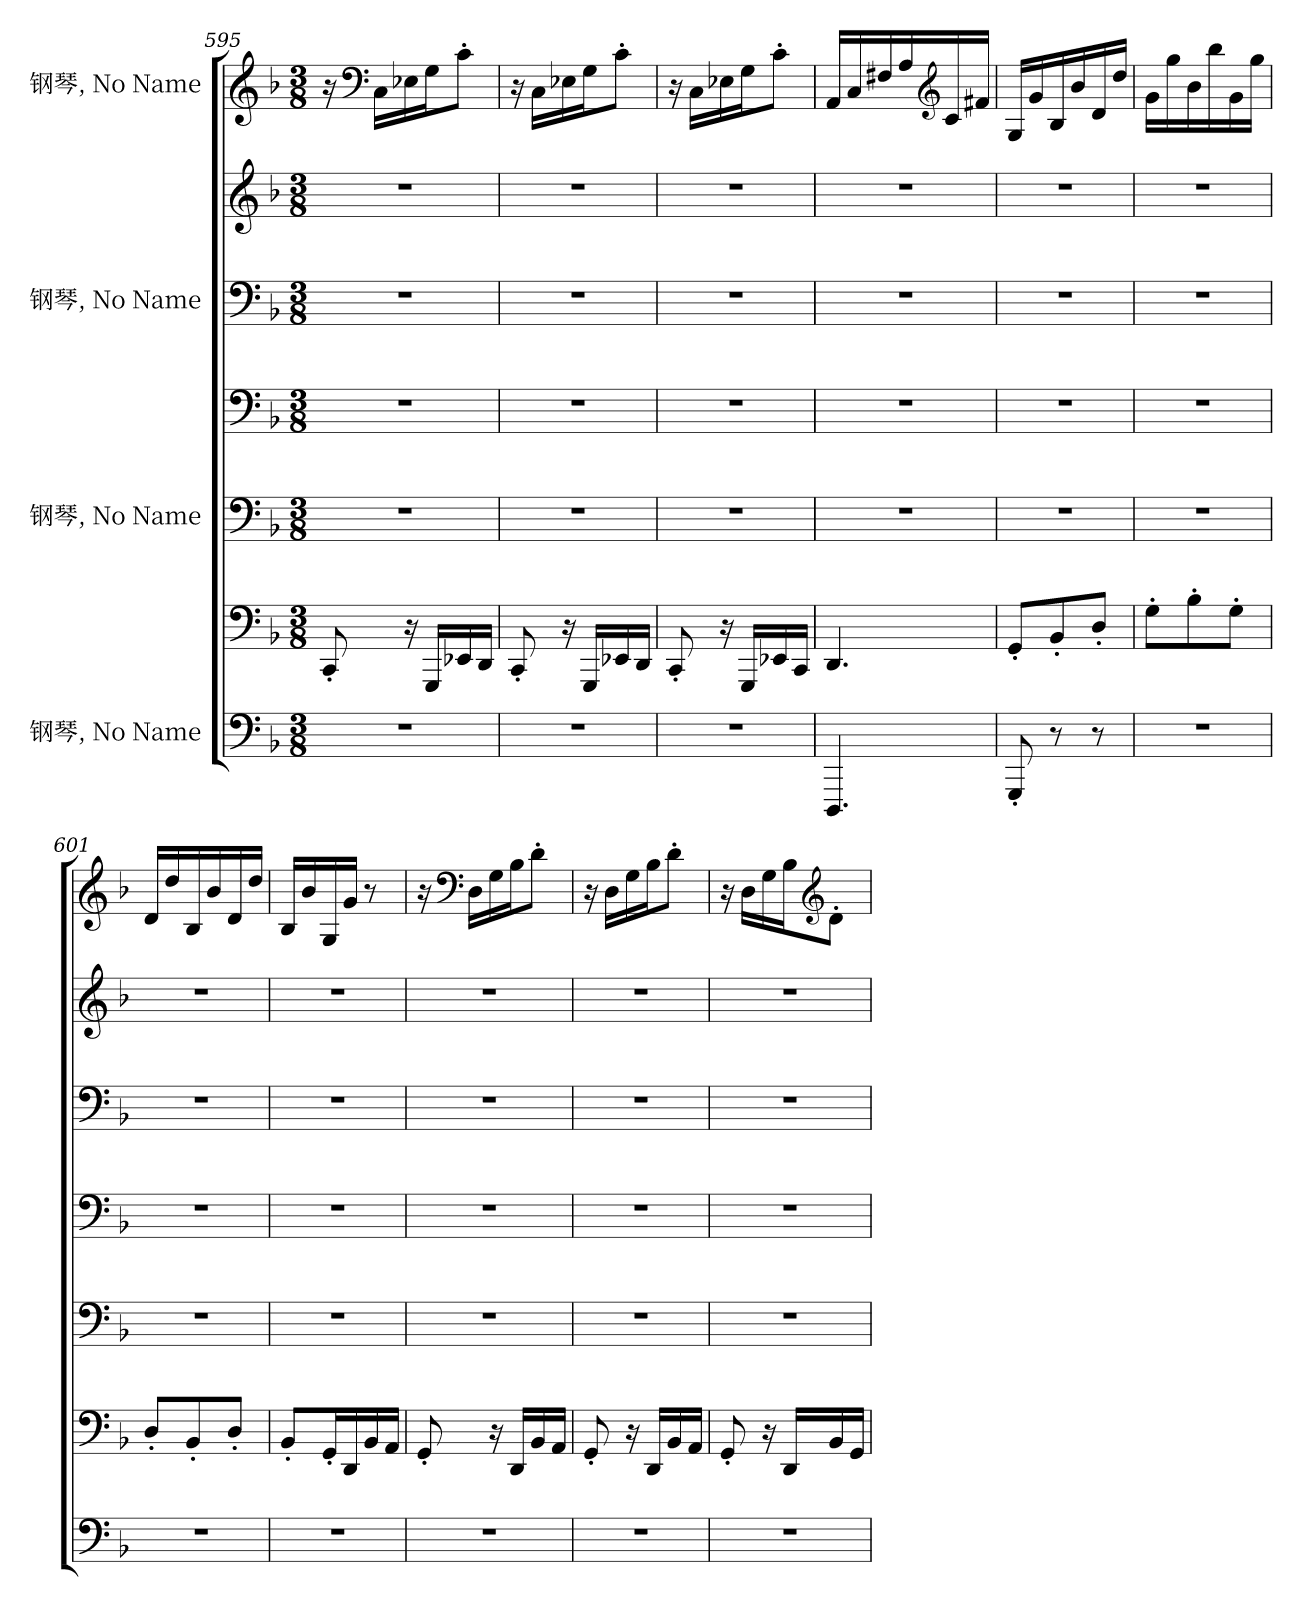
**kern	**kern	**kern	**kern	**kern	**kern	**kern
*part4	*part4	*part3	*part3	*part2	*part2	*part1
*staff7	*staff6	*staff5	*staff4	*staff3	*staff2	*staff1
*I"钢琴, No Name	*	*I"钢琴, No Name	*	*I"钢琴, No Name	*	*I"钢琴, No Name
*clefF4	*clefF4	*clefF4	*clefF4	*clefF4	*clefG2	*clefG2
*k[b-]	*k[b-]	*k[b-]	*k[b-]	*k[b-]	*k[b-]	*k[b-]
*M3/8	*M3/8	*M3/8	*M3/8	*M3/8	*M3/8	*M3/8
=595	=595	=595	=595	=595	=595	=595
4.r	8CC'/	4.r	4.r	4.r	4.r	16r
*	*	*	*	*	*	*clefF4
.	.	.	.	.	.	16C\LL
.	16r	.	.	.	.	16E-X\
.	16GGG/LL	.	.	.	.	16G\J
.	16EE-X/	.	.	.	.	8c'\J
.	16DD/JJ	.	.	.	.	.
!!LO:PB:g=z
=596	=596	=596	=596	=596	=596	=596
4.r	8CC'/	4.r	4.r	4.r	4.r	16r
.	.	.	.	.	.	16C\LL
.	16r	.	.	.	.	16E-X\
.	16GGG/LL	.	.	.	.	16G\J
.	16EE-X/	.	.	.	.	8c'\J
.	16DD/JJ	.	.	.	.	.
=597	=597	=597	=597	=597	=597	=597
4.r	8CC'/	4.r	4.r	4.r	4.r	16r
.	.	.	.	.	.	16C\LL
.	16r	.	.	.	.	16E-X\
.	16GGG/LL	.	.	.	.	16G\J
.	16EE-X/	.	.	.	.	8c'\J
.	16CC/JJ	.	.	.	.	.
=598	=598	=598	=598	=598	=598	=598
*	*	*	*	*	*	*MM111
4.DDD/	4.DD/	4.r	4.r	4.r	4.r	16AA/LL
.	.	.	.	.	.	16C/
.	.	.	.	.	.	16F#X/
.	.	.	.	.	.	16A/
*	*	*	*	*	*	*clefG2
.	.	.	.	.	.	16c/
*	*	*	*	*	*	*MM109
.	.	.	.	.	.	16f#X/JJ
=599	=599	=599	=599	=599	=599	=599
*	*	*	*	*	*	*MM111
8GGG'/	8GG'/L	4.r	4.r	4.r	4.r	16G/LL
.	.	.	.	.	.	16g/
8r	8BB-'/	.	.	.	.	16B-/
.	.	.	.	.	.	16b-/
8r	8D'/J	.	.	.	.	16d/
.	.	.	.	.	.	16dd/JJ
=600	=600	=600	=600	=600	=600	=600
4.r	8G'\L	4.r	4.r	4.r	4.r	16g\LL
.	.	.	.	.	.	16gg\
.	8B-'\	.	.	.	.	16b-\
.	.	.	.	.	.	16bb-\
.	8G'\J	.	.	.	.	16g\
.	.	.	.	.	.	16gg\JJ
!!LO:PB:g=z
=601	=601	=601	=601	=601	=601	=601
4.r	8D'/L	4.r	4.r	4.r	4.r	16d/LL
.	.	.	.	.	.	16dd/
.	8BB-'/	.	.	.	.	16B-/
.	.	.	.	.	.	16b-/
.	8D'/J	.	.	.	.	16d/
*	*	*	*	*	*	*MM109
.	.	.	.	.	.	16dd/JJ
=602	=602	=602	=602	=602	=602	=602
*	*	*	*	*	*	*MM111
4.r	8BB-'/L	4.r	4.r	4.r	4.r	16B-/LL
.	.	.	.	.	.	16b-/
.	16GG'/L	.	.	.	.	16G/
.	16DD/	.	.	.	.	16g/JJ
.	16BB-/	.	.	.	.	8r
.	16AA/JJ	.	.	.	.	.
=603	=603	=603	=603	=603	=603	=603
4.r	8GG'/	4.r	4.r	4.r	4.r	16r
*	*	*	*	*	*	*clefF4
.	.	.	.	.	.	16D\LL
.	16r	.	.	.	.	16G\
.	16DD/LL	.	.	.	.	16B-\J
.	16BB-/	.	.	.	.	8d'\J
.	16AA/JJ	.	.	.	.	.
=604	=604	=604	=604	=604	=604	=604
4.r	8GG'/	4.r	4.r	4.r	4.r	16r
.	.	.	.	.	.	16D\LL
.	16r	.	.	.	.	16G\
.	16DD/LL	.	.	.	.	16B-\J
.	16BB-/	.	.	.	.	8d'\J
.	16AA/JJ	.	.	.	.	.
=605	=605	=605	=605	=605	=605	=605
4.r	8GG'/	4.r	4.r	4.r	4.r	16r
.	.	.	.	.	.	16D\LL
.	16r	.	.	.	.	16G\
.	16DD/LL	.	.	.	.	16B-\J
*	*	*	*	*	*	*clefG2
.	16BB-/	.	.	.	.	8d'\J
.	16GG/JJ	.	.	.	.	.
=	=	=	=	=	=	=
*-	*-	*-	*-	*-	*-	*-
